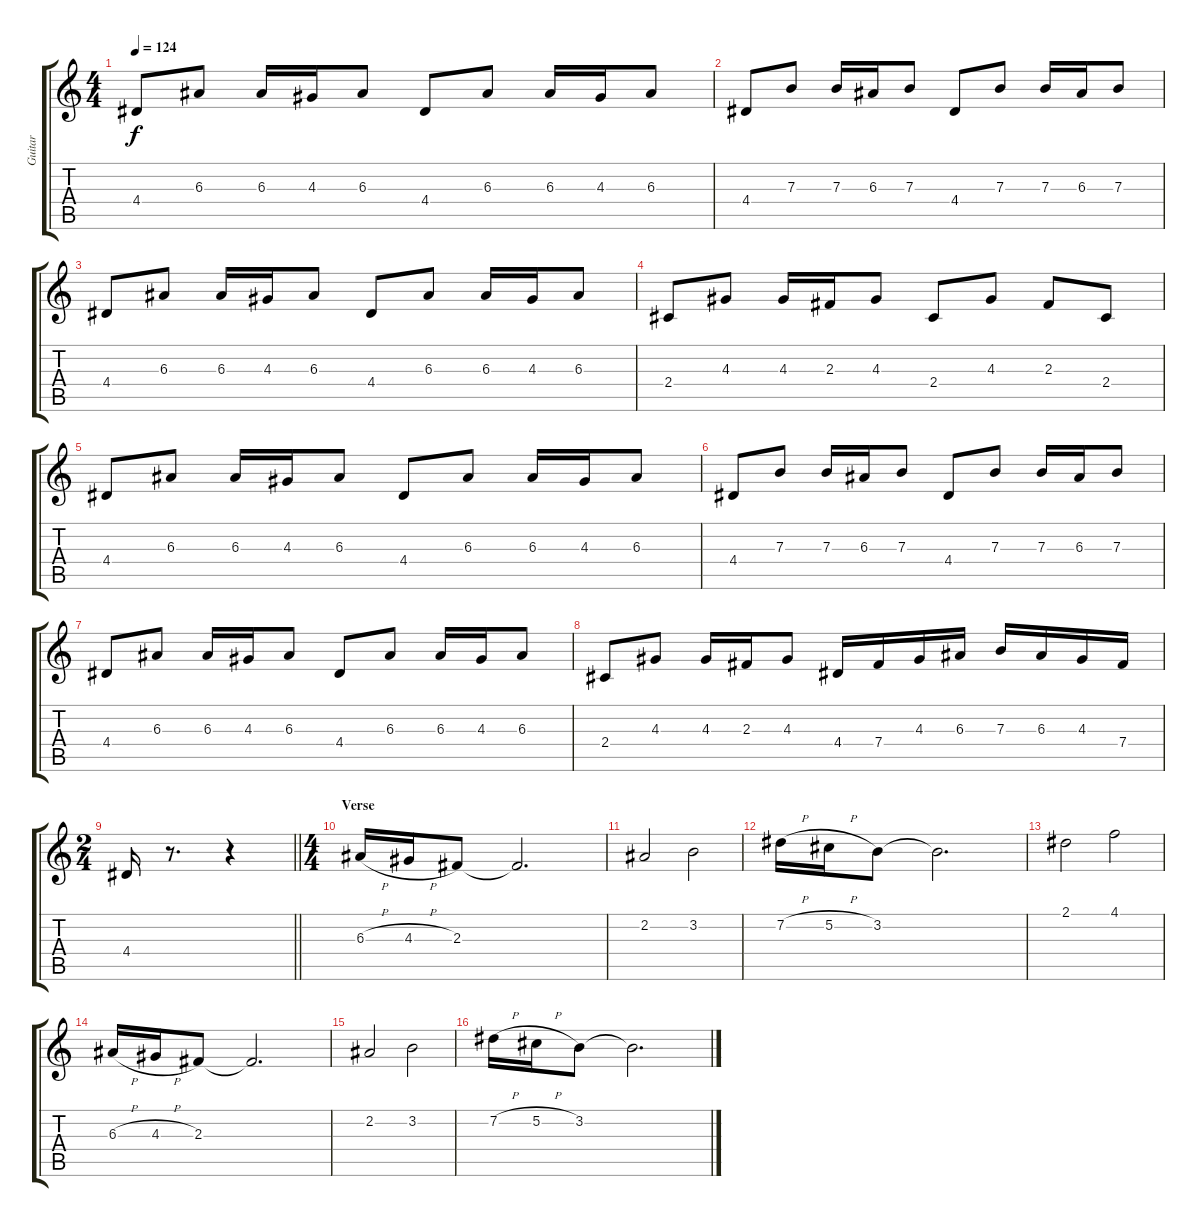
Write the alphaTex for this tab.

\track ("Guitar" "Guitar") {instrument distortionguitar}
\staff {score tabs}
\tuning (Db4 Ab3 E3 B2 Gb2 Db2) {hide}
\ts (4 4)
\tempo 124
\clef g2
\ks c
4.4.8{dy f} 6.3.8 6.3.16 4.3.16 6.3.8 4.4.8 6.3.8 6.3.16 4.3.16 6.3.8 |
4.4.8 7.3.8 7.3.16 6.3.16 7.3.8 4.4.8 7.3.8 7.3.16 6.3.16 7.3.8 |
4.4.8 6.3.8 6.3.16 4.3.16 6.3.8 4.4.8 6.3.8 6.3.16 4.3.16 6.3.8 |
2.4.8 4.3.8 4.3.16 2.3.16 4.3.8 2.4.8 4.3.8 2.3.8 2.4.8 |
4.4.8 6.3.8 6.3.16 4.3.16 6.3.8 4.4.8 6.3.8 6.3.16 4.3.16 6.3.8 |
4.4.8 7.3.8 7.3.16 6.3.16 7.3.8 4.4.8 7.3.8 7.3.16 6.3.16 7.3.8 |
4.4.8 6.3.8 6.3.16 4.3.16 6.3.8 4.4.8 6.3.8 6.3.16 4.3.16 6.3.8 |
2.4.8 4.3.8 4.3.16 2.3.16 4.3.8 4.4.16 7.4.16 4.3.16 6.3.16 7.3.16 6.3.16 4.3.16 7.4.16 |
\ts (2 4)
\barLineRight lightlight
4.4.16 r.8{d} r.4 |
\ts (4 4)
\section ("" "Verse")
6.3{h}.16{volume 16 balance 8} 4.3{h}.16 2.3.8 2.3{t}.2{d} |
2.2.2 3.2.2 |
7.2{h}.16 5.2{h}.16 3.2.8 3.2{t}.2{d} |
2.1.2 4.1.2 |
6.3{h}.16 4.3{h}.16 2.3.8 2.3{t}.2{d} |
2.2.2 3.2.2 |
7.2{h}.16 5.2{h}.16 3.2.8 3.2{t}.2{d}
